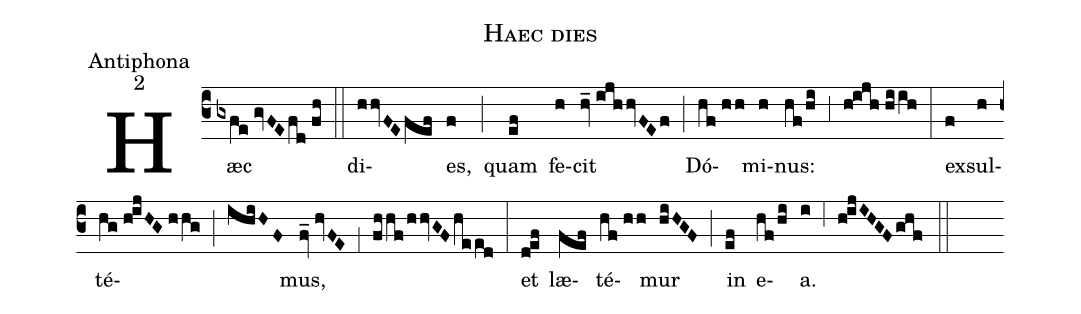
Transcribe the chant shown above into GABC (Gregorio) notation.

name:Haec dies;
office-part:Antiphona;
mode:2;
%%
(c3) Hæc(gxfe//gvFE/fd//fh) (::)
di(hhvFE/fef)es,(f) (;) quam(ef) fe(h)cit(hv_//ijhhvFEf) (;) Dó(hf//hh)mi(h)nus:(hf/hi) (,3) (h!ijh//hiih) (:)
ex(f)sul(h)té(hg//h!ijHG//hhg)(;)(ihiHF)mus,(fv_//hvFE) (,1) (fhhf/hhvGF/heed) (:)
et(d!ef) læ(fef)té(hf//hh)mur(hiHGF) (;) in(ef) e(hf/hi)a.(i) (,6) (h!ijIHGF/ghf) (::)
